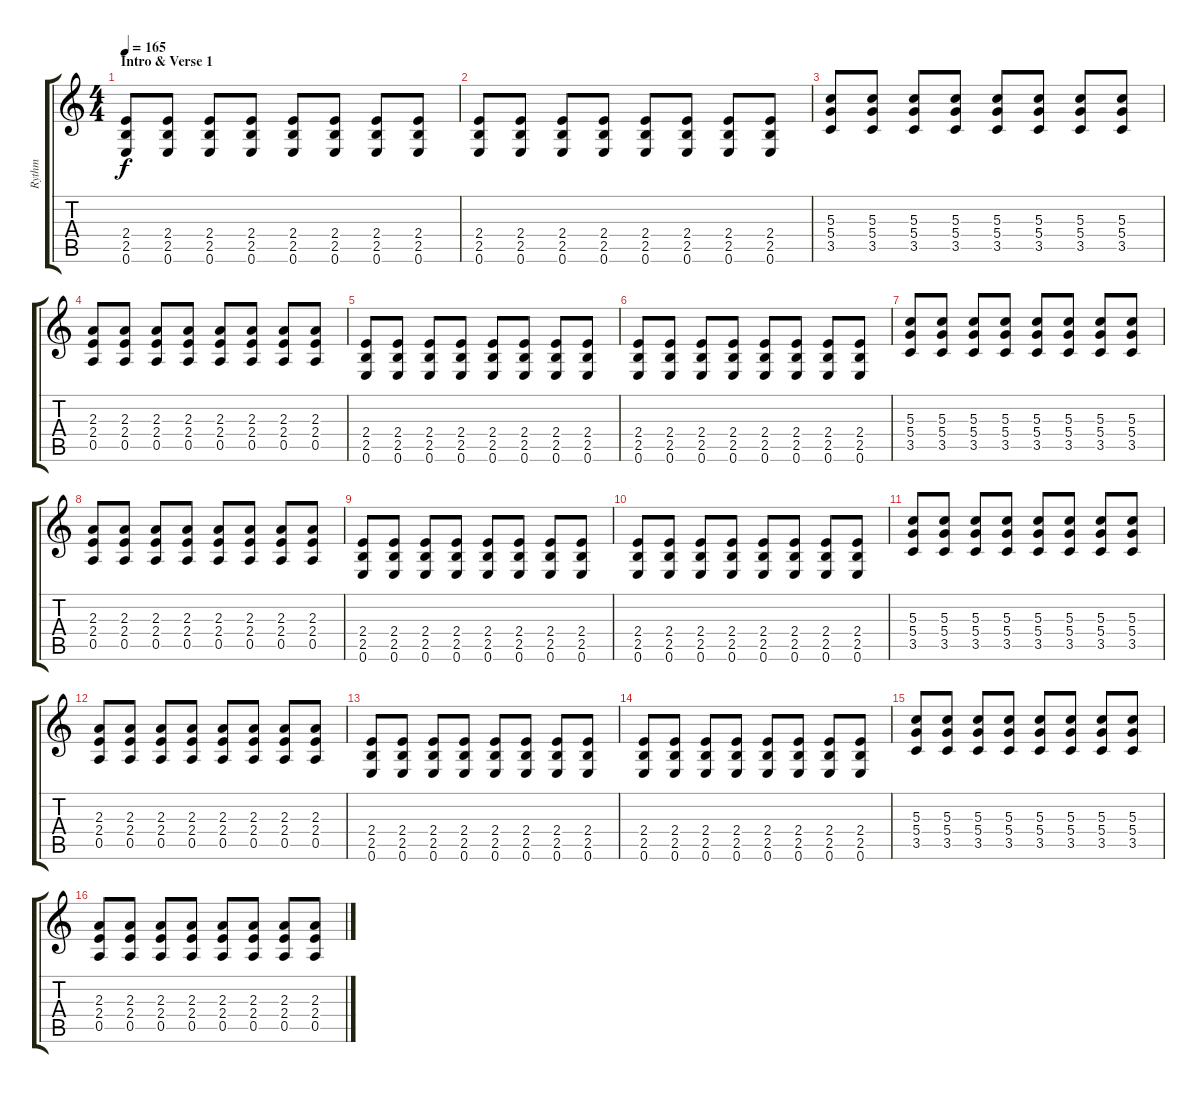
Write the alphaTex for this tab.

\track ("Rythm" "Rythm") {instrument overdrivenguitar}
\staff {score tabs}
\tuning (E4 B3 G3 D3 A2 E2) {hide}
\ts (4 4)
\section ("" "Intro & Verse 1")
\tempo 165
\clef g2
\ks c
(2.4 2.5 0.6).8{dy f instrument overdrivenguitar} (2.4 2.5 0.6).8 (2.4 2.5 0.6).8 (2.4 2.5 0.6).8 (2.4 2.5 0.6).8 (2.4 2.5 0.6).8 (2.4 2.5 0.6).8 (2.4 2.5 0.6).8 |
(2.4 2.5 0.6).8 (2.4 2.5 0.6).8 (2.4 2.5 0.6).8 (2.4 2.5 0.6).8 (2.4 2.5 0.6).8 (2.4 2.5 0.6).8 (2.4 2.5 0.6).8 (2.4 2.5 0.6).8 |
(5.3 5.4 3.5).8 (5.3 5.4 3.5).8 (5.3 5.4 3.5).8 (5.3 5.4 3.5).8 (5.3 5.4 3.5).8 (5.3 5.4 3.5).8 (5.3 5.4 3.5).8 (5.3 5.4 3.5).8 |
(2.3 2.4 0.5).8 (2.3 2.4 0.5).8 (2.3 2.4 0.5).8 (2.3 2.4 0.5).8 (2.3 2.4 0.5).8 (2.3 2.4 0.5).8 (2.3 2.4 0.5).8 (2.3 2.4 0.5).8 |
(2.4 2.5 0.6).8 (2.4 2.5 0.6).8 (2.4 2.5 0.6).8 (2.4 2.5 0.6).8 (2.4 2.5 0.6).8 (2.4 2.5 0.6).8 (2.4 2.5 0.6).8 (2.4 2.5 0.6).8 |
(2.4 2.5 0.6).8 (2.4 2.5 0.6).8 (2.4 2.5 0.6).8 (2.4 2.5 0.6).8 (2.4 2.5 0.6).8 (2.4 2.5 0.6).8 (2.4 2.5 0.6).8 (2.4 2.5 0.6).8 |
(5.3 5.4 3.5).8 (5.3 5.4 3.5).8 (5.3 5.4 3.5).8 (5.3 5.4 3.5).8 (5.3 5.4 3.5).8 (5.3 5.4 3.5).8 (5.3 5.4 3.5).8 (5.3 5.4 3.5).8 |
(2.3 2.4 0.5).8 (2.3 2.4 0.5).8 (2.3 2.4 0.5).8 (2.3 2.4 0.5).8 (2.3 2.4 0.5).8 (2.3 2.4 0.5).8 (2.3 2.4 0.5).8 (2.3 2.4 0.5).8 |
(2.4 2.5 0.6).8 (2.4 2.5 0.6).8 (2.4 2.5 0.6).8 (2.4 2.5 0.6).8 (2.4 2.5 0.6).8 (2.4 2.5 0.6).8 (2.4 2.5 0.6).8 (2.4 2.5 0.6).8 |
(2.4 2.5 0.6).8 (2.4 2.5 0.6).8 (2.4 2.5 0.6).8 (2.4 2.5 0.6).8 (2.4 2.5 0.6).8 (2.4 2.5 0.6).8 (2.4 2.5 0.6).8 (2.4 2.5 0.6).8 |
(5.3 5.4 3.5).8 (5.3 5.4 3.5).8 (5.3 5.4 3.5).8 (5.3 5.4 3.5).8 (5.3 5.4 3.5).8 (5.3 5.4 3.5).8 (5.3 5.4 3.5).8 (5.3 5.4 3.5).8 |
(2.3 2.4 0.5).8 (2.3 2.4 0.5).8 (2.3 2.4 0.5).8 (2.3 2.4 0.5).8 (2.3 2.4 0.5).8 (2.3 2.4 0.5).8 (2.3 2.4 0.5).8 (2.3 2.4 0.5).8 |
(2.4 2.5 0.6).8 (2.4 2.5 0.6).8 (2.4 2.5 0.6).8 (2.4 2.5 0.6).8 (2.4 2.5 0.6).8 (2.4 2.5 0.6).8 (2.4 2.5 0.6).8 (2.4 2.5 0.6).8 |
(2.4 2.5 0.6).8 (2.4 2.5 0.6).8 (2.4 2.5 0.6).8 (2.4 2.5 0.6).8 (2.4 2.5 0.6).8 (2.4 2.5 0.6).8 (2.4 2.5 0.6).8 (2.4 2.5 0.6).8 |
(5.3 5.4 3.5).8 (5.3 5.4 3.5).8 (5.3 5.4 3.5).8 (5.3 5.4 3.5).8 (5.3 5.4 3.5).8 (5.3 5.4 3.5).8 (5.3 5.4 3.5).8 (5.3 5.4 3.5).8 |
(2.3 2.4 0.5).8 (2.3 2.4 0.5).8 (2.3 2.4 0.5).8 (2.3 2.4 0.5).8 (2.3 2.4 0.5).8 (2.3 2.4 0.5).8 (2.3 2.4 0.5).8 (2.3 2.4 0.5).8
